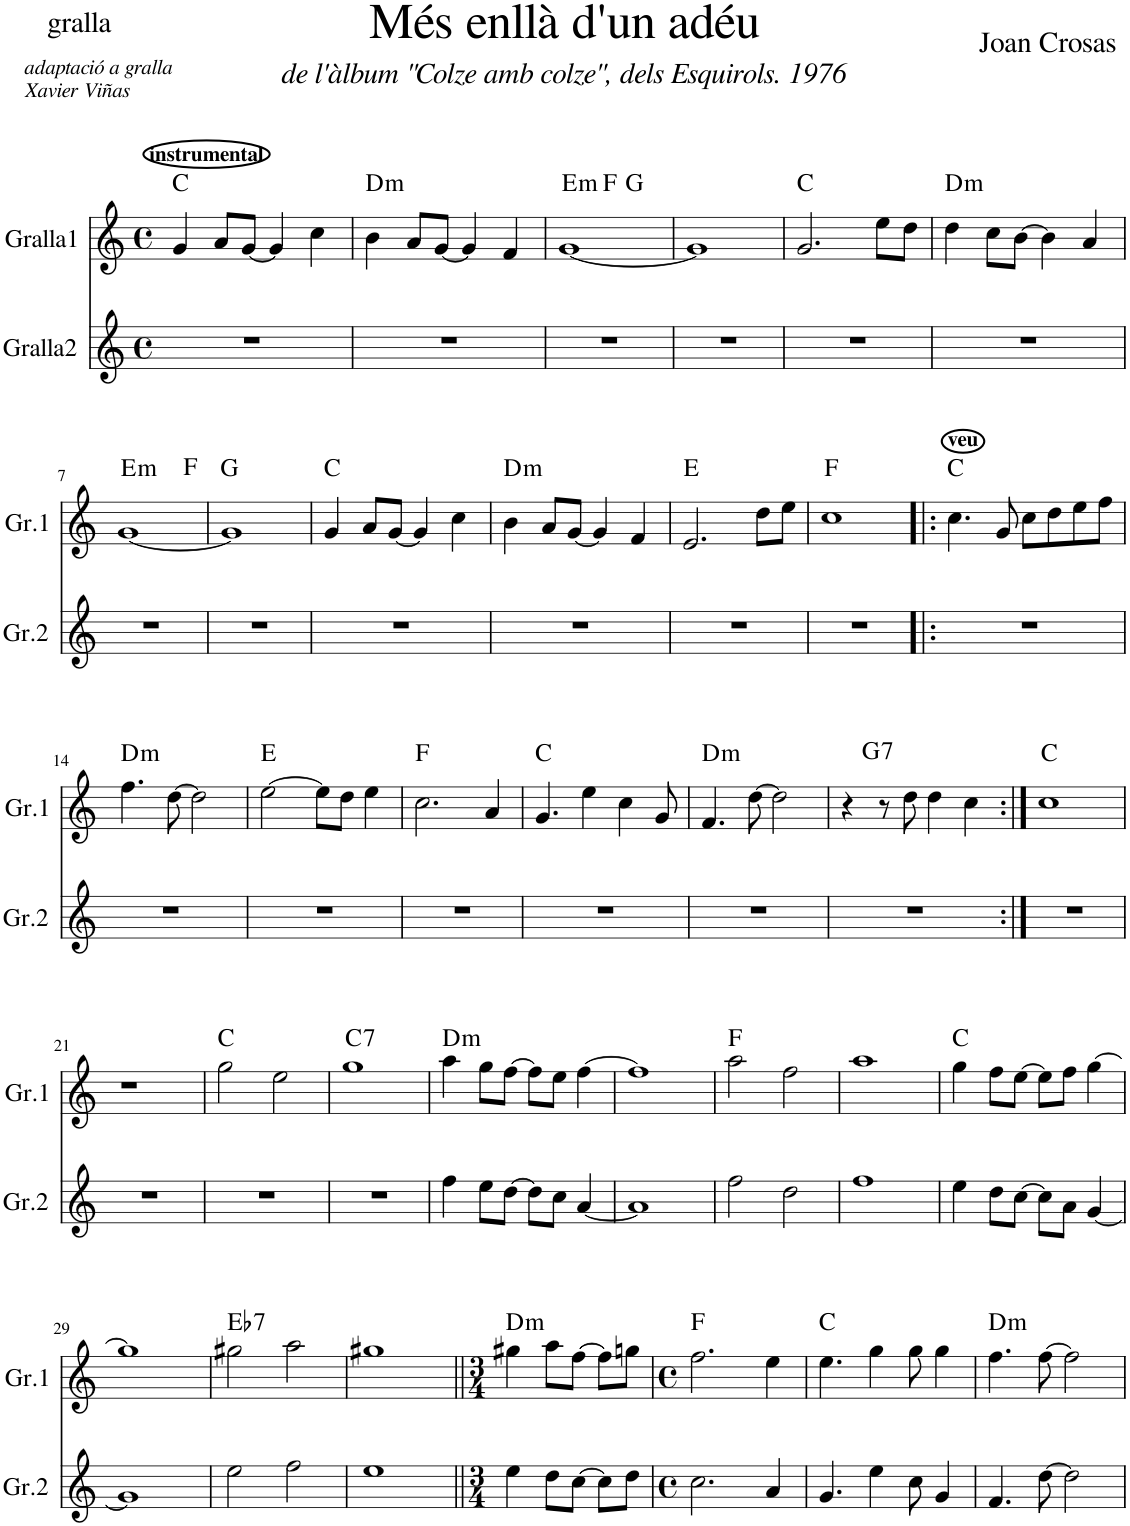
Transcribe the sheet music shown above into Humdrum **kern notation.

**kern	**kern	**harte
*part2	*part1	*part1
*staff2	*staff1	*
*I"Gralla2	*I"Gralla1	*
*I'Gr.2	*I'Gr.1	*
*clefG2	*clefG2	*
*k[]	*k[]	*
*M4/4	*M4/4	*
*met(c)	*met(c)	*
=1	=1	=1
!	!LO:TX:a:B:t=instrumental	!
1r	4g/	C:maj
.	8a/L	.
.	[8g/J	.
.	4g/]	.
.	4cc\	.
=2	=2	=2
!	!	!LO:H:kt=m
1r	4b\	D:min
.	8a/L	.
.	[8g/J	.
.	4g/]	.
.	4f/	.
=3	=3	=3
!	!	!LO:H:kt=m
*	*^	*
*	*	*^	*
1r	[1g	4ryy	2ryy	E:min
.	.	2.ryy	.	F:maj
.	.	.	2ryy	G:maj
*	*v	*v	*v	*
=4	=4	=4
1r	1g]	.
=5	=5	=5
1r	2.g/	C:maj
.	8ee\L	.
.	8dd\J	.
=6	=6	=6
!	!	!LO:H:kt=m
1r	4dd\	D:min
.	8cc\L	.
.	[8b\J	.
.	4b\]	.
.	4a/	.
!!LO:LB:g=z
=7	=7	=7
!	!	!LO:H:kt=m
*	*^	*
*	*	*^	*
1r	[1g	4ryy	2ryy	E:min
.	.	2.ryy	.	F:maj
.	.	.	2ryy	G:maj
*	*v	*v	*v	*
=8	=8	=8
1r	1g]	.
=9	=9	=9
1r	4g/	C:maj
.	8a/L	.
.	[8g/J	.
.	4g/]	.
.	4cc\	.
=10	=10	=10
!	!	!LO:H:kt=m
1r	4b\	D:min
.	8a/L	.
.	[8g/J	.
.	4g/]	.
.	4f/	.
=11	=11	=11
1r	2.e/	E:maj
.	8dd\L	.
.	8ee\J	.
=12	=12	=12
1r	1cc	F:maj
=13!|:	=13!|:	=13!|:
!	!LO:TX:a:B:t=veu	!
1r	4.cc\	C:maj
.	8g/	.
.	8cc\L	.
.	8dd\	.
.	8ee\	.
.	8ff\J	.
!!LO:LB:g=z
=14	=14	=14
!	!	!LO:H:kt=m
1r	4.ff\	D:min
.	[8dd\	.
.	2dd\]	.
=15	=15	=15
1r	[2ee\	E:maj
.	8ee\L]	.
.	8dd\J	.
.	4ee\	.
=16	=16	=16
1r	2.cc\	F:maj
.	4a/	.
=17	=17	=17
1r	4.g/	C:maj
.	4ee\	.
.	4cc\	.
.	8g/	.
=18	=18	=18
!	!	!LO:H:kt=m
1r	4.f/	D:min
.	[8dd\	.
.	2dd\]	.
=19	=19	=19
1r	4r	.
.	8r	.
!	!	!LO:H:kt=7
.	8dd\	G:7
.	4dd\	.
.	4cc\	.
=20:|!	=20:|!	=20:|!
1r	1cc	C:maj
!!LO:LB:g=z
=21	=21	=21
1r	1r	.
=22	=22	=22
1r	2gg\	C:maj
.	2ee\	.
=23	=23	=23
!	!	!LO:H:kt=7
1r	1gg	C:7
=24	=24	=24
!	!	!LO:H:kt=m
4ff\	4aa\	D:min
8ee\L	8gg\L	.
[8dd\J	[8ff\J	.
8dd\L]	8ff\L]	.
8cc\J	8ee\J	.
[4a/	[4ff\	.
=25	=25	=25
1a]	1ff]	.
=26	=26	=26
2ff\	2aa\	F:maj
2dd\	2ff\	.
=27	=27	=27
1ff	1aa	.
=28	=28	=28
4ee\	4gg\	C:maj
8dd\L	8ff\L	.
[8cc\J	[8ee\J	.
8cc\L]	8ee\L]	.
8a\J	8ff\J	.
[4g/	[4gg\	.
!!LO:LB:g=z
=29	=29	=29
1g]	1gg]	.
=30	=30	=30
!	!	!LO:H:kt=7
2ee\	2gg#X\	Eb:7
2ff\	2aa\	.
=31	=31	=31
1ee	1gg#X	.
=32||	=32||	=32||
*M3/4	*M3/4	*
!	!	!LO:H:kt=m
4ee\	4gg#X\	D:min
8dd\L	8aa\L	.
[8cc\J	[8ff\J	.
8cc\L]	8ff\L]	.
8dd\J	8ggn\J	.
=33	=33	=33
*M4/4	*M4/4	*
*met(c)	*met(c)	*
2.cc\	2.ff\	F:maj
4a/	4ee\	.
=34	=34	=34
4.g/	4.ee\	C:maj
4ee\	4gg\	.
8cc\	8gg\	.
4g/	4gg\	.
=35	=35	=35
!	!	!LO:H:kt=m
4.f/	4.ff\	D:min
[8dd\	[8ff\	.
2dd\]	2ff\]	.
=	=	=
*-	*-	*-
